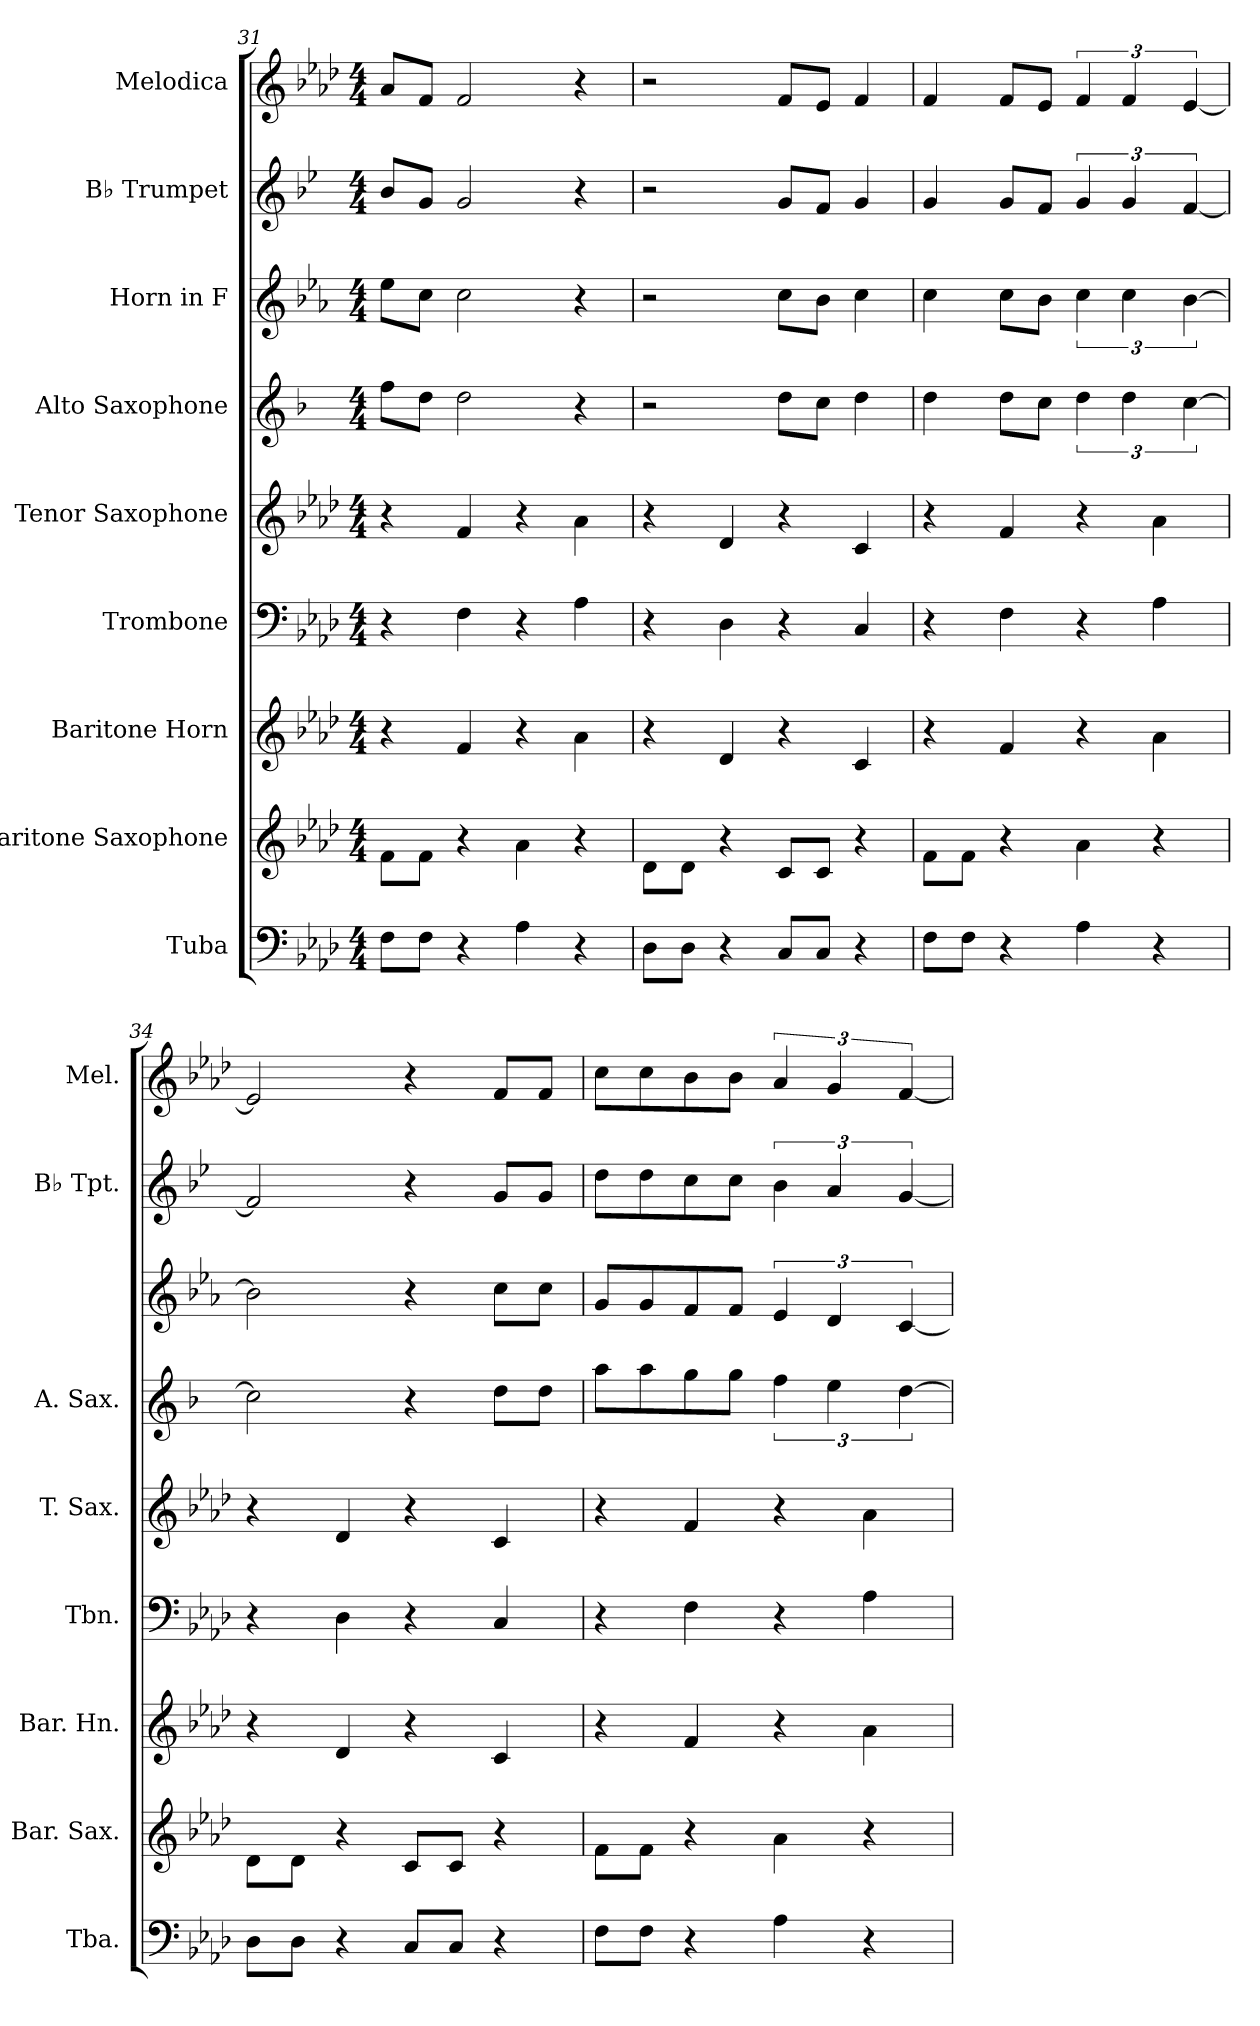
**kern	**kern	**kern	**kern	**kern	**kern	**kern	**kern	**kern
*part9	*part8	*part7	*part6	*part5	*part4	*part3	*part2	*part1
*staff9	*staff8	*staff7	*staff6	*staff5	*staff4	*staff3	*staff2	*staff1
*I"Tuba	*I"Baritone Saxophone	*I"Baritone Horn	*I"Trombone	*I"Tenor Saxophone	*I"Alto Saxophone	*I"Horn in F	*I"B♭ Trumpet	*I"Melodica
*I'Tba.	*I'Bar. Sax.	*I'Bar. Hn.	*I'Tbn.	*I'T. Sax.	*I'A. Sax.	*	*I'B♭ Tpt.	*I'Mel.
*clefF4	*clefG2	*clefG2	*clefF4	*clefG2	*clefG2	*clefG2	*clefG2	*clefG2
*	*ITrd12c21	*ITrd8c14	*	*ITrd8c14	*ITrd5c9	*ITrd4c7	*ITrd1c2	*
*k[b-e-a-d-]	*k[b-e-a-d-]	*k[b-e-a-d-]	*k[b-e-a-d-]	*k[b-e-a-d-]	*k[b-e-a-d-]	*k[b-e-a-d-]	*k[b-e-a-d-]	*k[b-e-a-d-]
*M4/4	*M4/4	*M4/4	*M4/4	*M4/4	*M4/4	*M4/4	*M4/4	*M4/4
=31	=31	=31	=31	=31	=31	=31	=31	=31
8F\L	8F\L	4r	4r	4r	8a-\L	8a-\L	8a-/L	8a-/L
8F\J	8F\J	.	.	.	8f\J	8f\J	8f/J	8f/J
4r	4r	4F/	4F\	4F/	2f\	2f\	2f/	2f/
4A-\	4A-\	4r	4r	4r	.	.	.	.
4r	4r	4A-\	4A-\	4A-\	4r	4r	4r	4r
=32	=32	=32	=32	=32	=32	=32	=32	=32
8D-\L	8D-\L	4r	4r	4r	2r	2r	2r	2r
8D-\J	8D-\J	.	.	.	.	.	.	.
4r	4r	4D-/	4D-\	4D-/	.	.	.	.
8C/L	8C/L	4r	4r	4r	8f\L	8f\L	8f/L	8f/L
8C/J	8C/J	.	.	.	8e-\J	8e-\J	8e-/J	8e-/J
4r	4r	4C/	4C/	4C/	4f\	4f\	4f/	4f/
=33	=33	=33	=33	=33	=33	=33	=33	=33
8F\L	8F\L	4r	4r	4r	4f\	4f\	4f/	4f/
8F\J	8F\J	.	.	.	.	.	.	.
4r	4r	4F/	4F\	4F/	8f\L	8f\L	8f/L	8f/L
.	.	.	.	.	8e-\J	8e-\J	8e-/J	8e-/J
4A-\	4A-\	4r	4r	4r	6f\	6f\	6f/	6f/
.	.	.	.	.	6f\	6f\	6f/	6f/
4r	4r	4A-\	4A-\	4A-\	.	.	.	.
.	.	.	.	.	[6e-\	[6e-\	[6e-/	[6e-/
=34	=34	=34	=34	=34	=34	=34	=34	=34
8D-\L	8D-\L	4r	4r	4r	2e-\]	2e-\]	2e-/]	2e-/]
8D-\J	8D-\J	.	.	.	.	.	.	.
4r	4r	4D-/	4D-\	4D-/	.	.	.	.
8C/L	8C/L	4r	4r	4r	4r	4r	4r	4r
8C/J	8C/J	.	.	.	.	.	.	.
4r	4r	4C/	4C/	4C/	8f\L	8f\L	8f/L	8f/L
.	.	.	.	.	8f\J	8f\J	8f/J	8f/J
=35	=35	=35	=35	=35	=35	=35	=35	=35
8F\L	8F\L	4r	4r	4r	8cc\L	8c/L	8cc\L	8cc\L
8F\J	8F\J	.	.	.	8cc\	8c/	8cc\	8cc\
4r	4r	4F/	4F\	4F/	8b-\	8B-/	8b-\	8b-\
.	.	.	.	.	8b-\J	8B-/J	8b-\J	8b-\J
4A-\	4A-\	4r	4r	4r	6a-\	6A-/	6a-\	6a-/
.	.	.	.	.	6g\	6G/	6g/	6g/
4r	4r	4A-\	4A-\	4A-\	.	.	.	.
.	.	.	.	.	[6f\	[6F/	[6f/	[6f/
=	=	=	=	=	=	=	=	=
*-	*-	*-	*-	*-	*-	*-	*-	*-
